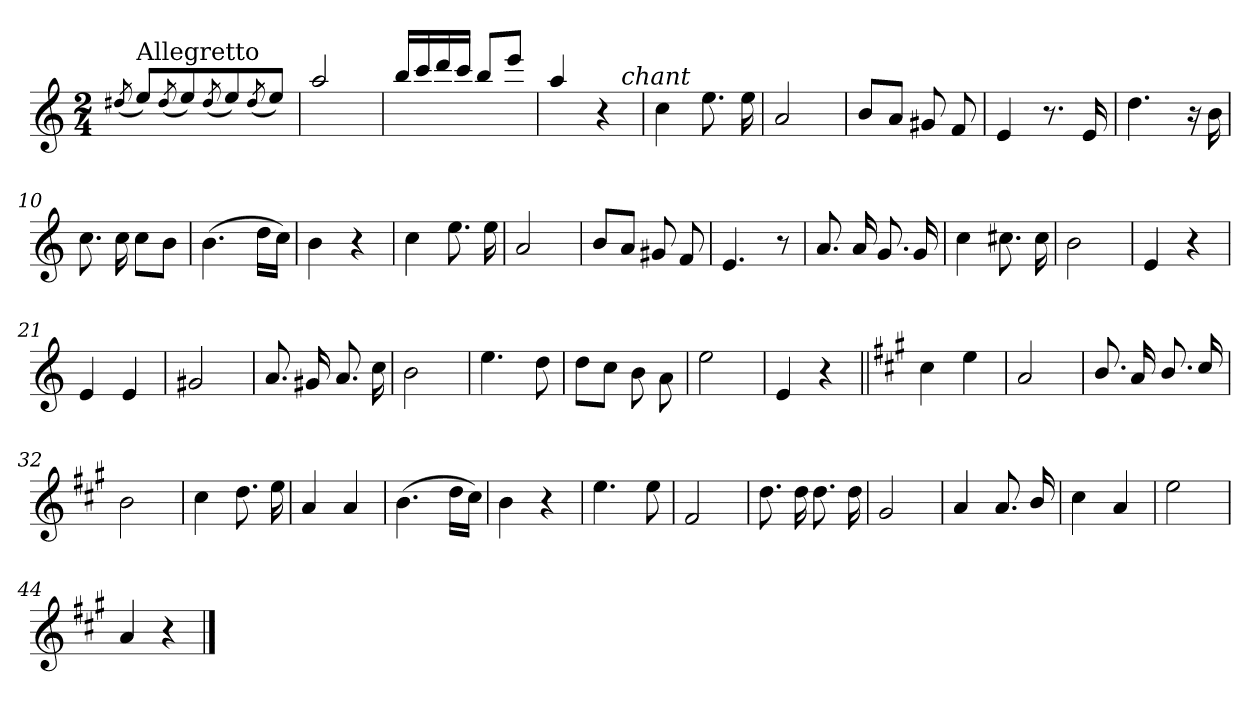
**kern
*part1
*staff1
*clefG2
*k[]
*C:
*M2/4
=1
(<8qdd#X/
!LO:TX:a:t=Allegretto
8ee/L)
(<8qdd#/
8ee/)
(>8qdd#/
8ee/)
(<8qdd#/
8ee/J)
=2
2aa/
=3
16bb/LL
16ccc/
16ddd/
16ccc/JJ
8bb/L
8eee/J
=4
4aa/
4r
=5
!LO:TX:a:i:cj:t=chant
4cc\
8.ee\
16ee\
=6
2a/
=7
8b/L
8a/J
8g#X/
8f/
=8
4e/
8.r
16e/
!!LO:LB:g=z
=9
4.dd\
16r
16b\
=10
8.cc\
16cc\
8cc\L
8b\J
=11
(>4.b\
16dd\LL
16cc\JJ)
=12
4b\
4r
=13
4cc\
8.ee\
16ee\
=14
2a/
=15
8b/L
8a/J
8g#X/
8f/
=16
4.e/
8r
=17
8.a/
16a/
8.g/
16g/
=18
4cc\
8.cc#X\
16cc#\
!!LO:LB:g=z
=19
2b\
=20
4e/
4r
=21
4e/
4e/
=22
2g#X/
=23
8.a/
16g#X/
8.a/
16cc\
=24
2b\
=25
4.ee\
8dd\
=26
8dd\L
8cc\J
8b\
8a\
=27
2ee\
=28
4e/
4r
=29||
*k[f#c#g#]
4cc#\
4ee\
=30
2a/
=31
8.b/
16a/
8.b/
16cc#/
=32
2b\
=33
4cc#\
8.dd\
16ee\
=34
4a/
4a/
=35
(>4.b\
16dd\LL
16cc#\JJ)
=36
4b\
4r
=37
4.ee\
8ee\
=38
2f#/
!!LO:LB:g=z
=39
8.dd\
16dd\
8.dd\
16dd\
=40
2g#/
=41
4a/
8.a/
16b/
=42
4cc#\
4a/
=43
2ee\
=44
4a/
4r
==
*-
